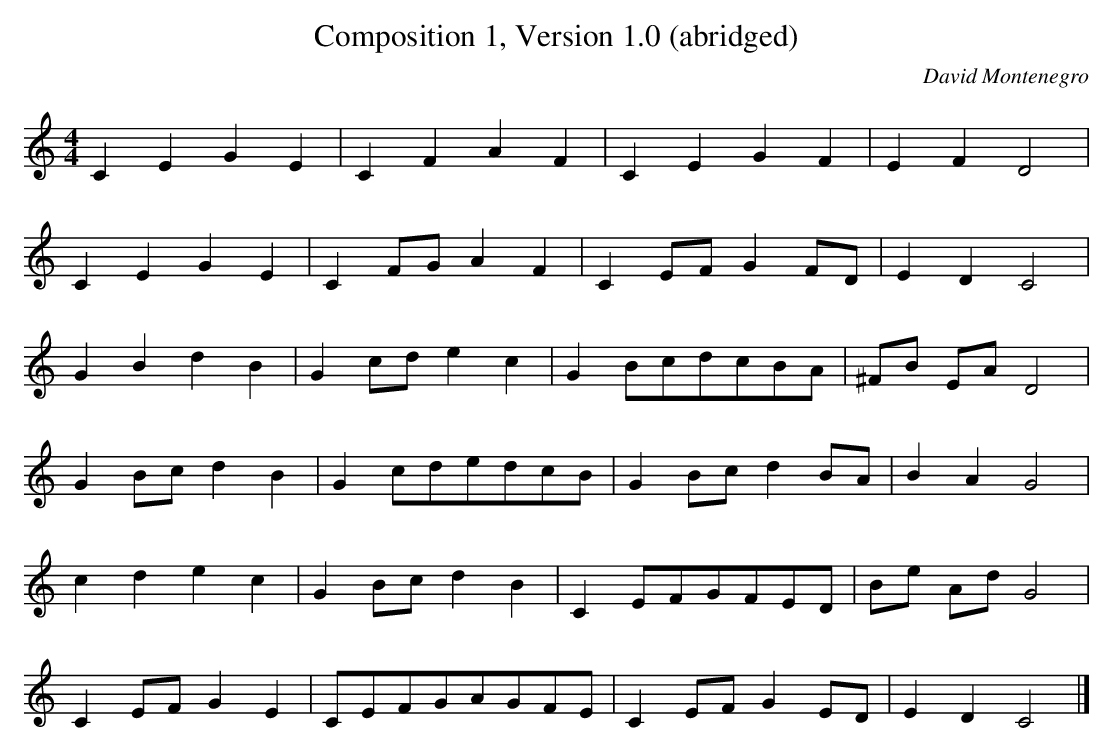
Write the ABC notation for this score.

X:1
T:Composition 1, Version 1.0 (abridged)
C:David Montenegro
M:4/4
L:1/4
K:C
CEGE | CFAF | CEGF | EF D2 |
CEGE | CF/2G/2AF | CE/2F/2GF/2D/2 | ED C2 |
GBdB | Gc/2d/2ec | GB/2c/2d/2c/2B/2A/2 | ^F/2B/2 E/2A/2 D2 |
GB/2c/2dB | Gc/2d/2e/2d/2c/2B/2 | GB/2c/2dB/2A/2 | BA G2 |
cdec | GB/2c/2dB | CE/2F/2G/2F/2E/2D/2 | B/2e/2 A/2d/2 G2 |
CE/2F/2GE | C/2E/2F/2G/2A/2G/2F/2E/2 | CE/2F/2GE/2D/2 | ED C2 |]
